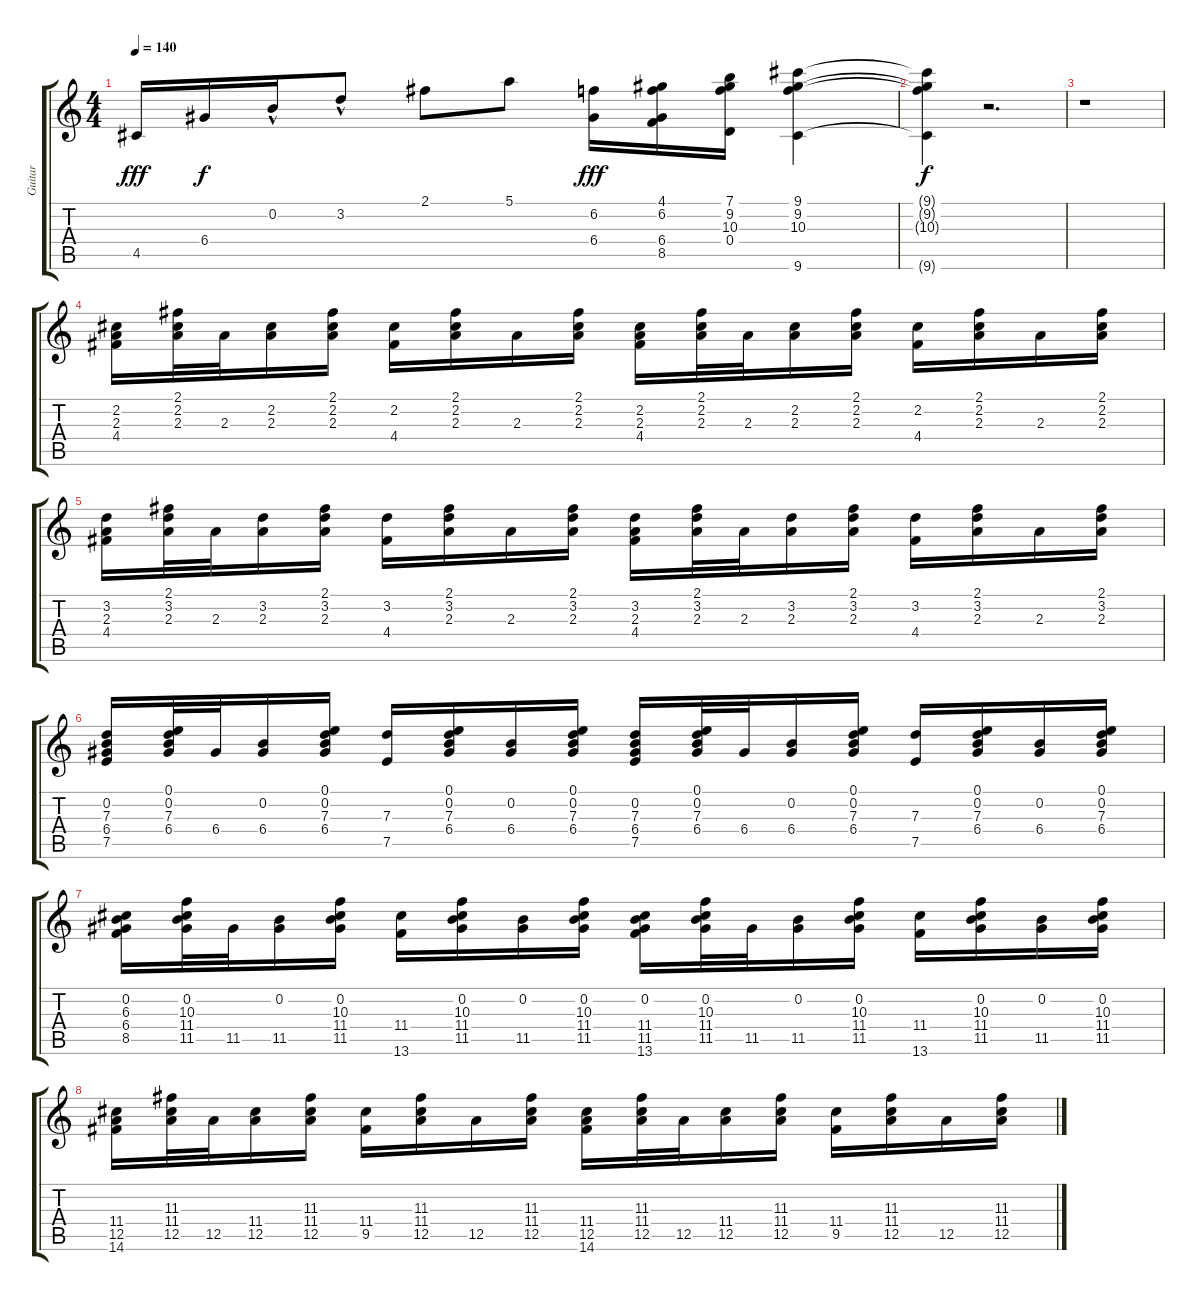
\track ("Guitar" "Guitar") {instrument acousticguitarsteel}
\staff {score tabs}
\tuning (E4 B3 G3 D3 A2 E2) {hide}
\ts (4 4)
\tempo 140
\clef g2
\ks c
4.5.16{dy fff instrument acousticguitarsteel} 6.4.16{dy f} 0.2{hac}.16 3.2{hac}.8 2.1.8 5.1.8 (6.2 6.4).16{dy fff} (4.1 6.2 6.4 8.5).16 (7.1 9.2 10.3 0.4).16 (9.1 9.2 10.3 9.6).4 |
(9.1{t} 9.2{t} 10.3{t} 9.6{t}).4{dy f} r.2{d} |
r.1 |
(2.2 2.3 4.4).16 (2.1 2.2 2.3).32 2.3.32 (2.2 2.3).16 (2.1 2.2 2.3).16 (2.2 4.4).16 (2.1 2.2 2.3).16 2.3.16 (2.1 2.2 2.3).16 (2.2 2.3 4.4).16 (2.1 2.2 2.3).32 2.3.32 (2.2 2.3).16 (2.1 2.2 2.3).16 (2.2 4.4).16 (2.1 2.2 2.3).16 2.3.16 (2.1 2.2 2.3).16 |
(3.2 2.3 4.4).16 (2.1 3.2 2.3).32 2.3.32 (3.2 2.3).16 (2.1 3.2 2.3).16 (3.2 4.4).16 (2.1 3.2 2.3).16 2.3.16 (2.1 3.2 2.3).16 (3.2 2.3 4.4).16 (2.1 3.2 2.3).32 2.3.32 (3.2 2.3).16 (2.1 3.2 2.3).16 (3.2 4.4).16 (2.1 3.2 2.3).16 2.3.16 (2.1 3.2 2.3).16 |
(0.2 7.3 6.4 7.5).16 (0.1 0.2 7.3 6.4).32 6.4.32 (0.2 6.4).16 (0.1 0.2 7.3 6.4).16 (7.3 7.5).16 (0.1 0.2 7.3 6.4).16 (0.2 6.4).16 (0.1 0.2 7.3 6.4).16 (0.2 7.3 6.4 7.5).16 (0.1 0.2 7.3 6.4).32 6.4.32 (0.2 6.4).16 (0.1 0.2 7.3 6.4).16 (7.3 7.5).16 (0.1 0.2 7.3 6.4).16 (0.2 6.4).16 (0.1 0.2 7.3 6.4).16 |
(0.2 6.3 6.4 8.5).16 (0.2 10.3 11.4 11.5).32 11.5.32 (0.2 11.5).16 (0.2 10.3 11.4 11.5).16 (11.4 13.6).16 (0.2 10.3 11.4 11.5).16 (0.2 11.5).16 (0.2 10.3 11.4 11.5).16 (0.2 11.4 11.5 13.6).16 (0.2 10.3 11.4 11.5).32 11.5.32 (0.2 11.5).16 (0.2 10.3 11.4 11.5).16 (11.4 13.6).16 (0.2 10.3 11.4 11.5).16 (0.2 11.5).16 (0.2 10.3 11.4 11.5).16 |
(11.4 12.5 14.6).16 (11.3 11.4 12.5).32 12.5.32 (11.4 12.5).16 (11.3 11.4 12.5).16 (11.4 9.5).16 (11.3 11.4 12.5).16 12.5.16 (11.3 11.4 12.5).16 (11.4 12.5 14.6).16 (11.3 11.4 12.5).32 12.5.32 (11.4 12.5).16 (11.3 11.4 12.5).16 (11.4 9.5).16 (11.3 11.4 12.5).16 12.5.16 (11.3 11.4 12.5).16
